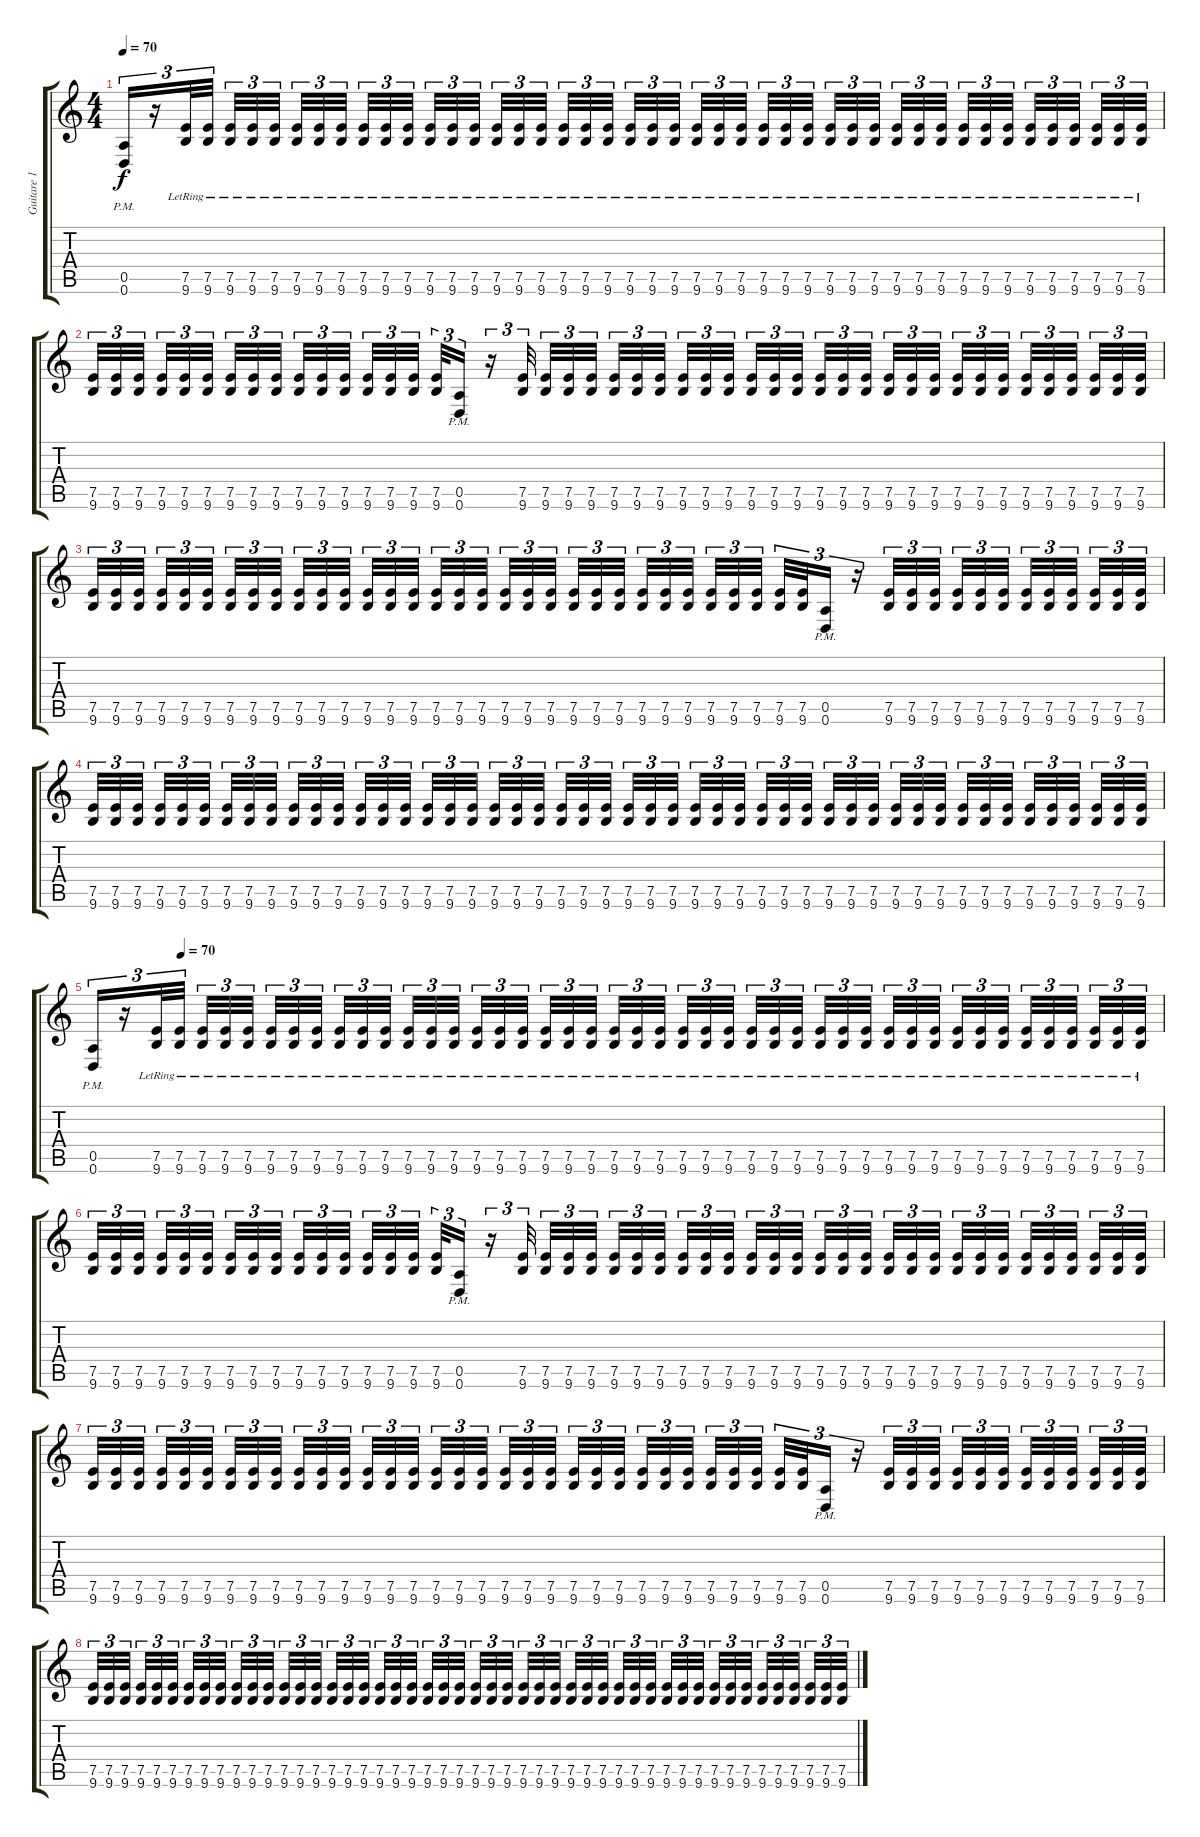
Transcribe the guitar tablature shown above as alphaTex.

\track ("Guitare 1" "Guitare 1") {instrument overdrivenguitar}
\staff {score tabs}
\tuning (E4 B3 G3 D3 A2 D2) {hide}
\ts (4 4)
\tempo 70
\clef g2
\ks c
(0.5{pm} 0.6{pm}).16{tu (3 2) dy f} r.16{tu (3 2)} (7.5{lr} 9.6{lr}).32{tu (3 2)} (7.5{lr} 9.6{lr}).32{tu (3 2)} (7.5{lr} 9.6{lr}).32{tu (3 2)} (7.5{lr} 9.6{lr}).32{tu (3 2)} (7.5{lr} 9.6{lr}).32{tu (3 2)} (7.5{lr} 9.6{lr}).32{tu (3 2)} (7.5{lr} 9.6{lr}).32{tu (3 2)} (7.5{lr} 9.6{lr}).32{tu (3 2)} (7.5{lr} 9.6{lr}).32{tu (3 2)} (7.5{lr} 9.6{lr}).32{tu (3 2)} (7.5{lr} 9.6{lr}).32{tu (3 2)} (7.5{lr} 9.6{lr}).32{tu (3 2)} (7.5{lr} 9.6{lr}).32{tu (3 2)} (7.5{lr} 9.6{lr}).32{tu (3 2)} (7.5{lr} 9.6{lr}).32{tu (3 2)} (7.5{lr} 9.6{lr}).32{tu (3 2)} (7.5{lr} 9.6{lr}).32{tu (3 2)} (7.5{lr} 9.6{lr}).32{tu (3 2)} (7.5{lr} 9.6{lr}).32{tu (3 2)} (7.5{lr} 9.6{lr}).32{tu (3 2)} (7.5{lr} 9.6{lr}).32{tu (3 2)} (7.5{lr} 9.6{lr}).32{tu (3 2)} (7.5{lr} 9.6{lr}).32{tu (3 2)} (7.5{lr} 9.6{lr}).32{tu (3 2)} (7.5{lr} 9.6{lr}).32{tu (3 2)} (7.5{lr} 9.6{lr}).32{tu (3 2)} (7.5{lr} 9.6{lr}).32{tu (3 2)} (7.5{lr} 9.6{lr}).32{tu (3 2)} (7.5{lr} 9.6{lr}).32{tu (3 2)} (7.5{lr} 9.6{lr}).32{tu (3 2)} (7.5{lr} 9.6{lr}).32{tu (3 2)} (7.5{lr} 9.6{lr}).32{tu (3 2)} (7.5{lr} 9.6{lr}).32{tu (3 2)} (7.5{lr} 9.6{lr}).32{tu (3 2)} (7.5{lr} 9.6{lr}).32{tu (3 2)} (7.5{lr} 9.6{lr}).32{tu (3 2)} (7.5{lr} 9.6{lr}).32{tu (3 2)} (7.5{lr} 9.6{lr}).32{tu (3 2)} (7.5{lr} 9.6{lr}).32{tu (3 2)} (7.5{lr} 9.6{lr}).32{tu (3 2)} (7.5{lr} 9.6{lr}).32{tu (3 2)} (7.5 9.6{lr}).32{tu (3 2)} (7.5 9.6{lr}).32{tu (3 2)} (7.5 9.6{lr}).32{tu (3 2)} |
(7.5 9.6).32{tu (3 2)} (7.5 9.6).32{tu (3 2)} (7.5 9.6).32{tu (3 2)} (7.5 9.6).32{tu (3 2)} (7.5 9.6).32{tu (3 2)} (7.5 9.6).32{tu (3 2)} (7.5 9.6).32{tu (3 2)} (7.5 9.6).32{tu (3 2)} (7.5 9.6).32{tu (3 2)} (7.5 9.6).32{tu (3 2)} (7.5 9.6).32{tu (3 2)} (7.5 9.6).32{tu (3 2)} (7.5 9.6).32{tu (3 2)} (7.5 9.6).32{tu (3 2)} (7.5 9.6).32{tu (3 2)} (7.5 9.6).32{tu (3 2)} (0.5{pm} 0.6{pm}).16{tu (3 2)} r.16{tu (3 2)} (7.5 9.6).32{tu (3 2)} (7.5 9.6).32{tu (3 2)} (7.5 9.6).32{tu (3 2)} (7.5 9.6).32{tu (3 2)} (7.5 9.6).32{tu (3 2)} (7.5 9.6).32{tu (3 2)} (7.5 9.6).32{tu (3 2)} (7.5 9.6).32{tu (3 2)} (7.5 9.6).32{tu (3 2)} (7.5 9.6).32{tu (3 2)} (7.5 9.6).32{tu (3 2)} (7.5 9.6).32{tu (3 2)} (7.5 9.6).32{tu (3 2)} (7.5 9.6).32{tu (3 2)} (7.5 9.6).32{tu (3 2)} (7.5 9.6).32{tu (3 2)} (7.5 9.6).32{tu (3 2)} (7.5 9.6).32{tu (3 2)} (7.5 9.6).32{tu (3 2)} (7.5 9.6).32{tu (3 2)} (7.5 9.6).32{tu (3 2)} (7.5 9.6).32{tu (3 2)} (7.5 9.6).32{tu (3 2)} (7.5 9.6).32{tu (3 2)} (7.5 9.6).32{tu (3 2)} (7.5 9.6).32{tu (3 2)} (7.5 9.6).32{tu (3 2)} (7.5 9.6).32{tu (3 2)} |
(7.5 9.6).32{tu (3 2)} (7.5 9.6).32{tu (3 2)} (7.5 9.6).32{tu (3 2)} (7.5 9.6).32{tu (3 2)} (7.5 9.6).32{tu (3 2)} (7.5 9.6).32{tu (3 2)} (7.5 9.6).32{tu (3 2)} (7.5 9.6).32{tu (3 2)} (7.5 9.6).32{tu (3 2)} (7.5 9.6).32{tu (3 2)} (7.5 9.6).32{tu (3 2)} (7.5 9.6).32{tu (3 2)} (7.5 9.6).32{tu (3 2)} (7.5 9.6).32{tu (3 2)} (7.5 9.6).32{tu (3 2)} (7.5 9.6).32{tu (3 2)} (7.5 9.6).32{tu (3 2)} (7.5 9.6).32{tu (3 2)} (7.5 9.6).32{tu (3 2)} (7.5 9.6).32{tu (3 2)} (7.5 9.6).32{tu (3 2)} (7.5 9.6).32{tu (3 2)} (7.5 9.6).32{tu (3 2)} (7.5 9.6).32{tu (3 2)} (7.5 9.6).32{tu (3 2)} (7.5 9.6).32{tu (3 2)} (7.5 9.6).32{tu (3 2)} (7.5 9.6).32{tu (3 2)} (7.5 9.6).32{tu (3 2)} (7.5 9.6).32{tu (3 2)} (7.5 9.6).32{tu (3 2)} (7.5 9.6).32{tu (3 2)} (0.5{pm} 0.6{pm}).16{tu (3 2)} r.16{tu (3 2)} (7.5 9.6).32{tu (3 2) volume 11} (7.5 9.6).32{tu (3 2)} (7.5 9.6).32{tu (3 2)} (7.5 9.6).32{tu (3 2)} (7.5 9.6).32{tu (3 2)} (7.5 9.6).32{tu (3 2)} (7.5 9.6).32{tu (3 2)} (7.5 9.6).32{tu (3 2)} (7.5 9.6).32{tu (3 2)} (7.5 9.6).32{tu (3 2)} (7.5 9.6).32{tu (3 2)} (7.5 9.6).32{tu (3 2)} |
(7.5 9.6).32{tu (3 2)} (7.5 9.6).32{tu (3 2)} (7.5 9.6).32{tu (3 2)} (7.5 9.6).32{tu (3 2)} (7.5 9.6).32{tu (3 2)} (7.5 9.6).32{tu (3 2)} (7.5 9.6).32{tu (3 2)} (7.5 9.6).32{tu (3 2)} (7.5 9.6).32{tu (3 2)} (7.5 9.6).32{tu (3 2)} (7.5 9.6).32{tu (3 2)} (7.5 9.6).32{tu (3 2)} (7.5 9.6).32{tu (3 2)} (7.5 9.6).32{tu (3 2)} (7.5 9.6).32{tu (3 2)} (7.5 9.6).32{tu (3 2)} (7.5 9.6).32{tu (3 2)} (7.5 9.6).32{tu (3 2)} (7.5 9.6).32{tu (3 2)} (7.5 9.6).32{tu (3 2)} (7.5 9.6).32{tu (3 2)} (7.5 9.6).32{tu (3 2)} (7.5 9.6).32{tu (3 2)} (7.5 9.6).32{tu (3 2)} (7.5 9.6).32{tu (3 2)} (7.5 9.6).32{tu (3 2)} (7.5 9.6).32{tu (3 2)} (7.5 9.6).32{tu (3 2)} (7.5 9.6).32{tu (3 2)} (7.5 9.6).32{tu (3 2)} (7.5 9.6).32{tu (3 2)} (7.5 9.6).32{tu (3 2)} (7.5 9.6).32{tu (3 2)} (7.5 9.6).32{tu (3 2)} (7.5 9.6).32{tu (3 2)} (7.5 9.6).32{tu (3 2)} (7.5 9.6).32{tu (3 2)} (7.5 9.6).32{tu (3 2)} (7.5 9.6).32{tu (3 2)} (7.5 9.6).32{tu (3 2)} (7.5 9.6).32{tu (3 2)} (7.5 9.6).32{tu (3 2)} (7.5 9.6).32{tu (3 2)} (7.5 9.6).32{tu (3 2)} (7.5 9.6).32{tu (3 2)} (7.5 9.6).32{tu (3 2)} (7.5 9.6).32{tu (3 2)} (7.5 9.6).32{tu (3 2)} |
\tempo (70 0.08333333333333333)
(0.5{pm} 0.6{pm}).16{tu (3 2)} r.16{tu (3 2)} (7.5{lr} 9.6{lr}).32{tu (3 2)} (7.5{lr} 9.6{lr}).32{tu (3 2)} (7.5{lr} 9.6{lr}).32{tu (3 2)} (7.5{lr} 9.6{lr}).32{tu (3 2)} (7.5{lr} 9.6{lr}).32{tu (3 2)} (7.5{lr} 9.6{lr}).32{tu (3 2)} (7.5{lr} 9.6{lr}).32{tu (3 2)} (7.5{lr} 9.6{lr}).32{tu (3 2)} (7.5{lr} 9.6{lr}).32{tu (3 2)} (7.5{lr} 9.6{lr}).32{tu (3 2)} (7.5{lr} 9.6{lr}).32{tu (3 2)} (7.5{lr} 9.6{lr}).32{tu (3 2)} (7.5{lr} 9.6{lr}).32{tu (3 2)} (7.5{lr} 9.6{lr}).32{tu (3 2)} (7.5{lr} 9.6{lr}).32{tu (3 2)} (7.5{lr} 9.6{lr}).32{tu (3 2)} (7.5{lr} 9.6{lr}).32{tu (3 2)} (7.5{lr} 9.6{lr}).32{tu (3 2)} (7.5{lr} 9.6{lr}).32{tu (3 2)} (7.5{lr} 9.6{lr}).32{tu (3 2)} (7.5{lr} 9.6{lr}).32{tu (3 2)} (7.5{lr} 9.6{lr}).32{tu (3 2)} (7.5{lr} 9.6{lr}).32{tu (3 2)} (7.5{lr} 9.6{lr}).32{tu (3 2)} (7.5{lr} 9.6{lr}).32{tu (3 2)} (7.5{lr} 9.6{lr}).32{tu (3 2)} (7.5{lr} 9.6{lr}).32{tu (3 2)} (7.5{lr} 9.6{lr}).32{tu (3 2)} (7.5{lr} 9.6{lr}).32{tu (3 2)} (7.5{lr} 9.6{lr}).32{tu (3 2)} (7.5{lr} 9.6{lr}).32{tu (3 2)} (7.5{lr} 9.6{lr}).32{tu (3 2)} (7.5{lr} 9.6{lr}).32{tu (3 2)} (7.5{lr} 9.6{lr}).32{tu (3 2)} (7.5{lr} 9.6{lr}).32{tu (3 2)} (7.5{lr} 9.6{lr}).32{tu (3 2)} (7.5{lr} 9.6{lr}).32{tu (3 2)} (7.5{lr} 9.6{lr}).32{tu (3 2)} (7.5{lr} 9.6{lr}).32{tu (3 2)} (7.5{lr} 9.6{lr}).32{tu (3 2)} (7.5{lr} 9.6{lr}).32{tu (3 2)} (7.5 9.6{lr}).32{tu (3 2)} (7.5 9.6{lr}).32{tu (3 2)} (7.5 9.6{lr}).32{tu (3 2)} |
(7.5 9.6).32{tu (3 2)} (7.5 9.6).32{tu (3 2)} (7.5 9.6).32{tu (3 2)} (7.5 9.6).32{tu (3 2)} (7.5 9.6).32{tu (3 2)} (7.5 9.6).32{tu (3 2)} (7.5 9.6).32{tu (3 2)} (7.5 9.6).32{tu (3 2)} (7.5 9.6).32{tu (3 2)} (7.5 9.6).32{tu (3 2)} (7.5 9.6).32{tu (3 2)} (7.5 9.6).32{tu (3 2)} (7.5 9.6).32{tu (3 2)} (7.5 9.6).32{tu (3 2)} (7.5 9.6).32{tu (3 2)} (7.5 9.6).32{tu (3 2)} (0.5{pm} 0.6{pm}).16{tu (3 2)} r.16{tu (3 2)} (7.5 9.6).32{tu (3 2)} (7.5 9.6).32{tu (3 2)} (7.5 9.6).32{tu (3 2)} (7.5 9.6).32{tu (3 2)} (7.5 9.6).32{tu (3 2)} (7.5 9.6).32{tu (3 2)} (7.5 9.6).32{tu (3 2)} (7.5 9.6).32{tu (3 2)} (7.5 9.6).32{tu (3 2)} (7.5 9.6).32{tu (3 2)} (7.5 9.6).32{tu (3 2)} (7.5 9.6).32{tu (3 2)} (7.5 9.6).32{tu (3 2)} (7.5 9.6).32{tu (3 2)} (7.5 9.6).32{tu (3 2)} (7.5 9.6).32{tu (3 2)} (7.5 9.6).32{tu (3 2)} (7.5 9.6).32{tu (3 2)} (7.5 9.6).32{tu (3 2)} (7.5 9.6).32{tu (3 2)} (7.5 9.6).32{tu (3 2)} (7.5 9.6).32{tu (3 2)} (7.5 9.6).32{tu (3 2)} (7.5 9.6).32{tu (3 2)} (7.5 9.6).32{tu (3 2)} (7.5 9.6).32{tu (3 2)} (7.5 9.6).32{tu (3 2)} (7.5 9.6).32{tu (3 2)} |
(7.5 9.6).32{tu (3 2)} (7.5 9.6).32{tu (3 2)} (7.5 9.6).32{tu (3 2)} (7.5 9.6).32{tu (3 2)} (7.5 9.6).32{tu (3 2)} (7.5 9.6).32{tu (3 2)} (7.5 9.6).32{tu (3 2)} (7.5 9.6).32{tu (3 2)} (7.5 9.6).32{tu (3 2)} (7.5 9.6).32{tu (3 2)} (7.5 9.6).32{tu (3 2)} (7.5 9.6).32{tu (3 2)} (7.5 9.6).32{tu (3 2)} (7.5 9.6).32{tu (3 2)} (7.5 9.6).32{tu (3 2)} (7.5 9.6).32{tu (3 2)} (7.5 9.6).32{tu (3 2)} (7.5 9.6).32{tu (3 2)} (7.5 9.6).32{tu (3 2)} (7.5 9.6).32{tu (3 2)} (7.5 9.6).32{tu (3 2)} (7.5 9.6).32{tu (3 2)} (7.5 9.6).32{tu (3 2)} (7.5 9.6).32{tu (3 2)} (7.5 9.6).32{tu (3 2)} (7.5 9.6).32{tu (3 2)} (7.5 9.6).32{tu (3 2)} (7.5 9.6).32{tu (3 2)} (7.5 9.6).32{tu (3 2)} (7.5 9.6).32{tu (3 2)} (7.5 9.6).32{tu (3 2)} (7.5 9.6).32{tu (3 2)} (0.5{pm} 0.6{pm}).16{tu (3 2)} r.16{tu (3 2)} (7.5 9.6).32{tu (3 2) volume 11} (7.5 9.6).32{tu (3 2)} (7.5 9.6).32{tu (3 2)} (7.5 9.6).32{tu (3 2)} (7.5 9.6).32{tu (3 2)} (7.5 9.6).32{tu (3 2)} (7.5 9.6).32{tu (3 2)} (7.5 9.6).32{tu (3 2)} (7.5 9.6).32{tu (3 2)} (7.5 9.6).32{tu (3 2)} (7.5 9.6).32{tu (3 2)} (7.5 9.6).32{tu (3 2)} |
(7.5 9.6).32{tu (3 2)} (7.5 9.6).32{tu (3 2)} (7.5 9.6).32{tu (3 2)} (7.5 9.6).32{tu (3 2)} (7.5 9.6).32{tu (3 2)} (7.5 9.6).32{tu (3 2)} (7.5 9.6).32{tu (3 2)} (7.5 9.6).32{tu (3 2)} (7.5 9.6).32{tu (3 2)} (7.5 9.6).32{tu (3 2)} (7.5 9.6).32{tu (3 2)} (7.5 9.6).32{tu (3 2)} (7.5 9.6).32{tu (3 2)} (7.5 9.6).32{tu (3 2)} (7.5 9.6).32{tu (3 2)} (7.5 9.6).32{tu (3 2)} (7.5 9.6).32{tu (3 2)} (7.5 9.6).32{tu (3 2)} (7.5 9.6).32{tu (3 2)} (7.5 9.6).32{tu (3 2)} (7.5 9.6).32{tu (3 2)} (7.5 9.6).32{tu (3 2)} (7.5 9.6).32{tu (3 2)} (7.5 9.6).32{tu (3 2)} (7.5 9.6).32{tu (3 2)} (7.5 9.6).32{tu (3 2)} (7.5 9.6).32{tu (3 2)} (7.5 9.6).32{tu (3 2)} (7.5 9.6).32{tu (3 2)} (7.5 9.6).32{tu (3 2)} (7.5 9.6).32{tu (3 2)} (7.5 9.6).32{tu (3 2)} (7.5 9.6).32{tu (3 2)} (7.5 9.6).32{tu (3 2)} (7.5 9.6).32{tu (3 2)} (7.5 9.6).32{tu (3 2)} (7.5 9.6).32{tu (3 2)} (7.5 9.6).32{tu (3 2)} (7.5 9.6).32{tu (3 2)} (7.5 9.6).32{tu (3 2)} (7.5 9.6).32{tu (3 2)} (7.5 9.6).32{tu (3 2)} (7.5 9.6).32{tu (3 2)} (7.5 9.6).32{tu (3 2)} (7.5 9.6).32{tu (3 2)} (7.5 9.6).32{tu (3 2)} (7.5 9.6).32{tu (3 2)} (7.5 9.6).32{tu (3 2)}
